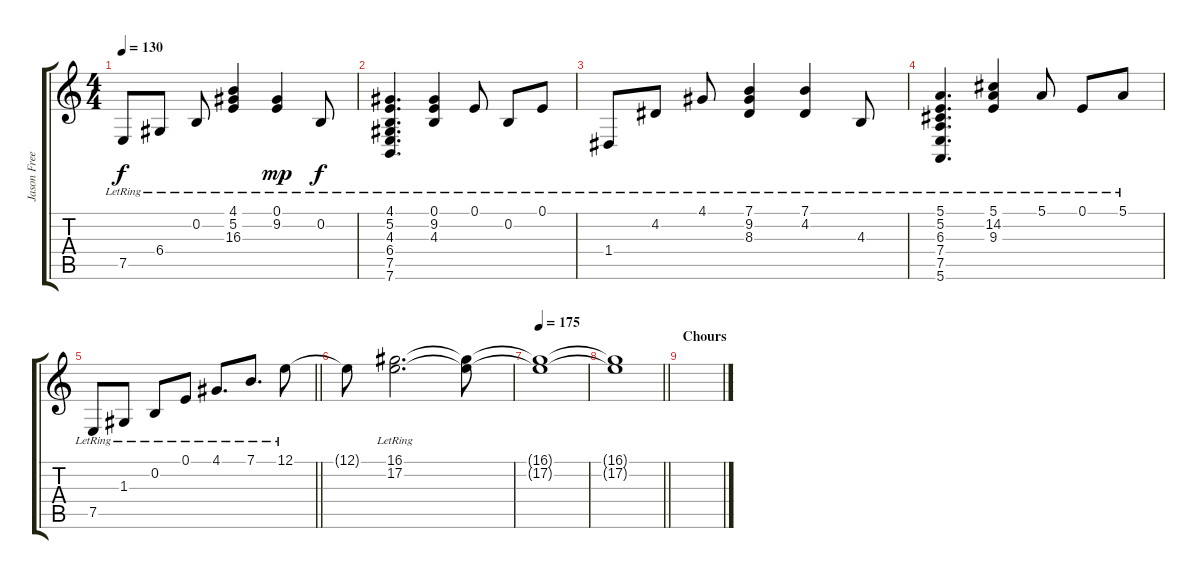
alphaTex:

\track ("Jason Freese - Piano" "Jason Free") {instrument acousticgrandpiano}
\staff {score tabs}
\tuning (E4 B3 G3 D3 A2 E2) {hide}
\ts (4 4)
\tempo 130
\clef g2
\ks c
7.5{lr}.8{dy f} 6.4{lr}.8 0.2{lr}.8 (4.1{lr} 5.2{lr} 16.3{lr}).4 (0.1{lr} 9.2{lr}).4{dy mp} 0.2{lr}.8{dy f} |
(4.1{lr} 5.2{lr} 4.3{lr} 6.4{lr} 7.5{lr} 7.6{lr}).4{d} (0.1{lr} 9.2{lr} 4.3{lr}).4 0.1{lr}.8 0.2{lr}.8 0.1{lr}.8 |
1.4{lr}.8 4.2{lr}.8 4.1{lr}.8 (7.1{lr} 9.2{lr} 8.3{lr}).4 (7.1{lr} 4.2{lr}).4 4.3{lr}.8 |
(5.1{lr} 5.2{lr} 6.3{lr} 7.4{lr} 7.5{lr} 5.6{lr}).4{d} (5.1{lr} 14.2{lr} 9.3{lr}).4 5.1{lr}.8 0.1{lr}.8 5.1{lr}.8 |
\barLineRight lightlight
7.5{lr}.8 1.3{lr}.8 0.2{lr}.8 0.1{lr}.8 4.1{lr}.8{d} 7.1{lr}.8{d} 12.1{lr}.8 |
12.1{t}.8 (16.1{lr} 17.2{lr}).2{d} (16.1{t} 17.2{t}).8 |
\tempo 175
(16.1{t} 17.2{t}).1 |
\barLineRight lightlight
(16.1{t} 17.2{t}).1 |
\section ("" "Chours")
